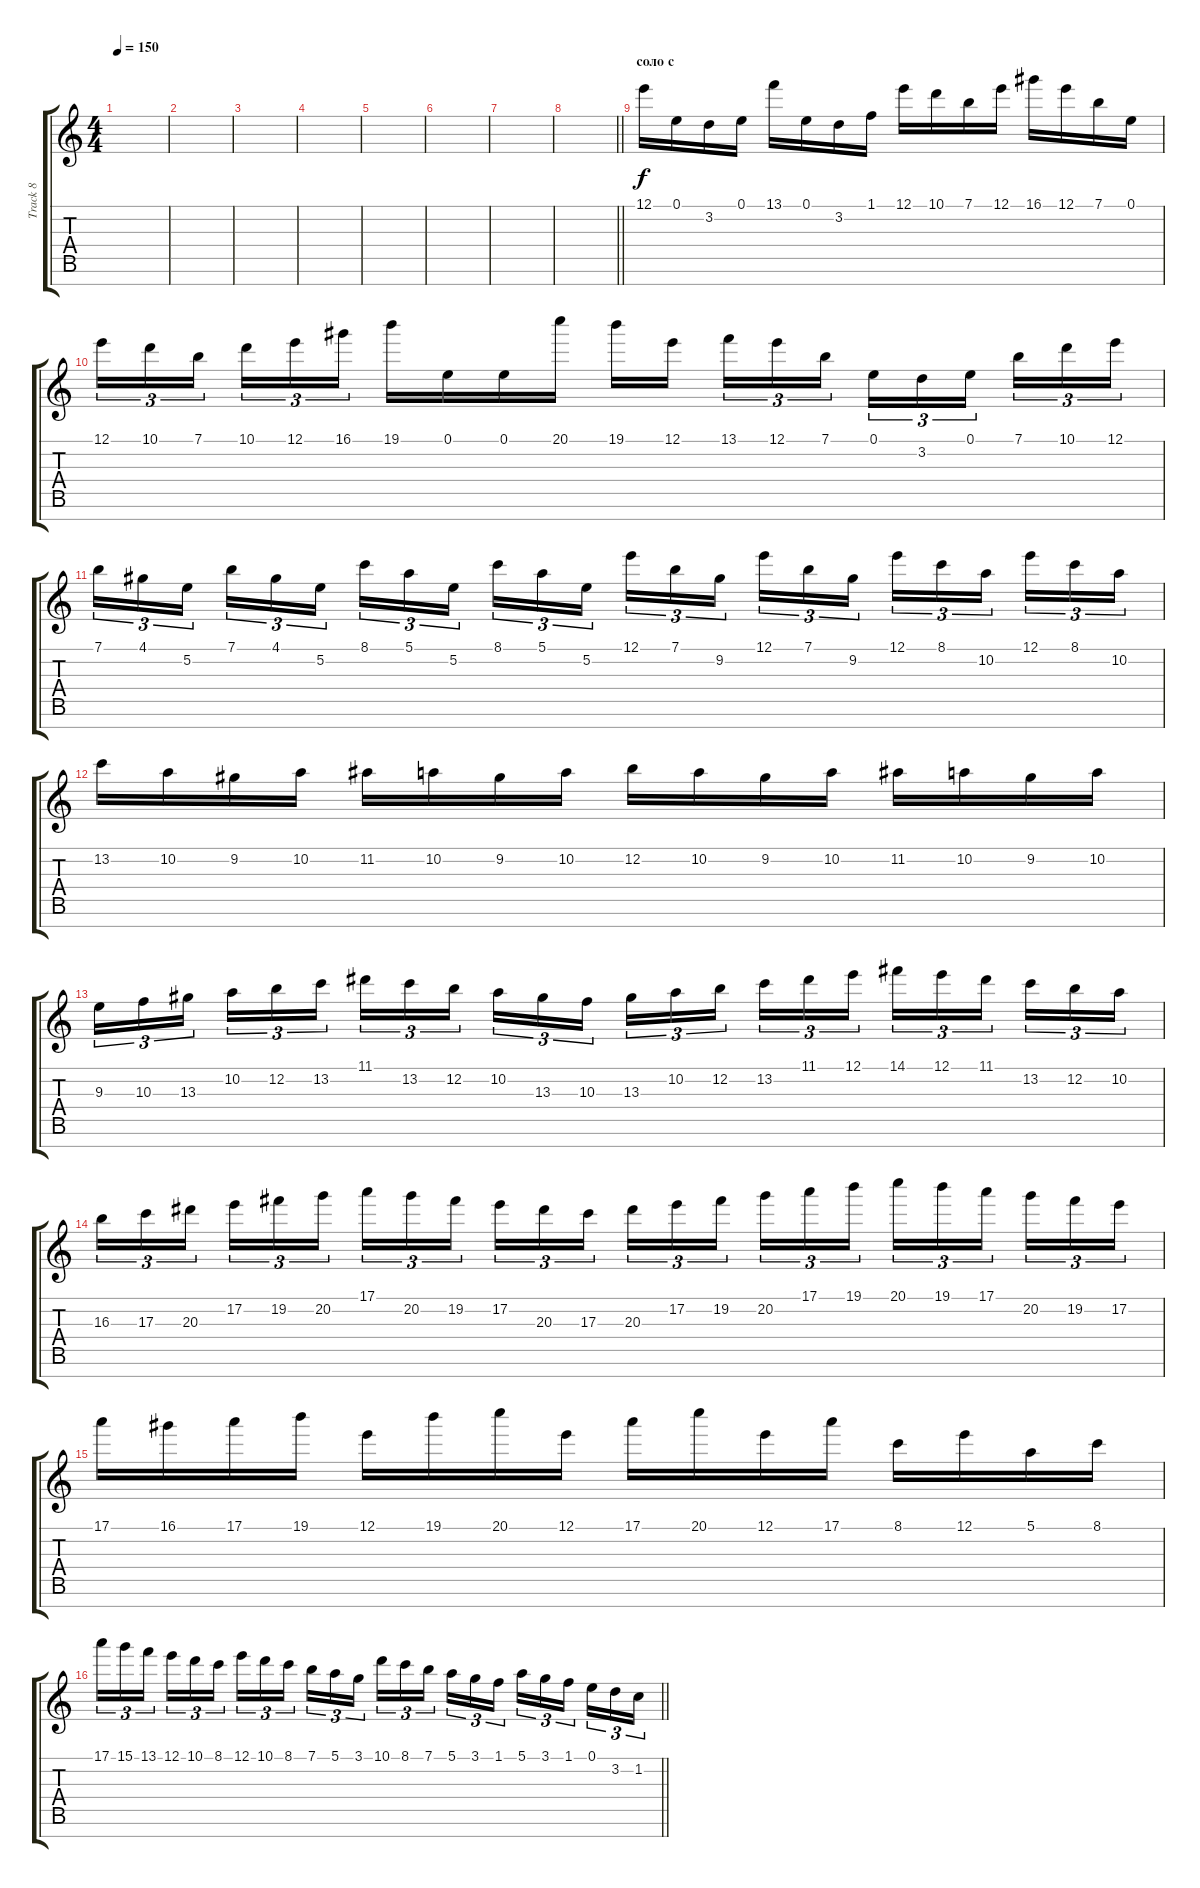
\track ("Track 8" "Track 8") {instrument overdrivenguitar}
\staff {score tabs}
\tuning (E4 B3 G3 D3 A2 E2 B1) {hide}
\ts (4 4)
\tempo 150
\clef g2
\ks c
|
|
|
|
|
|
|
\barLineRight lightlight
|
\section ("" "соло с")
12.1.16 0.1.16 3.2.16 0.1.16 13.1.16 0.1.16 3.2.16 1.1.16 12.1.16 10.1.16 7.1.16 12.1.16 16.1.16 12.1.16 7.1.16 0.1.16 |
12.1.16{tu (3 2)} 10.1.16{tu (3 2)} 7.1.16{tu (3 2) beam splitsecondary} 10.1.16{tu (3 2)} 12.1.16{tu (3 2)} 16.1.16{tu (3 2)} 19.1.16 0.1.16 0.1.16 20.1.16 19.1.16 12.1.16{beam splitsecondary} 13.1.16{tu (3 2)} 12.1.16{tu (3 2)} 7.1.16{tu (3 2)} 0.1.16{tu (3 2)} 3.2.16{tu (3 2)} 0.1.16{tu (3 2) beam splitsecondary} 7.1.16{tu (3 2)} 10.1.16{tu (3 2)} 12.1.16{tu (3 2)} |
7.1.16{tu (3 2)} 4.1.16{tu (3 2)} 5.2.16{tu (3 2) beam splitsecondary} 7.1.16{tu (3 2)} 4.1.16{tu (3 2)} 5.2.16{tu (3 2)} 8.1.16{tu (3 2)} 5.1.16{tu (3 2)} 5.2.16{tu (3 2) beam splitsecondary} 8.1.16{tu (3 2)} 5.1.16{tu (3 2)} 5.2.16{tu (3 2)} 12.1.16{tu (3 2)} 7.1.16{tu (3 2)} 9.2.16{tu (3 2) beam splitsecondary} 12.1.16{tu (3 2)} 7.1.16{tu (3 2)} 9.2.16{tu (3 2)} 12.1.16{tu (3 2)} 8.1.16{tu (3 2)} 10.2.16{tu (3 2) beam splitsecondary} 12.1.16{tu (3 2)} 8.1.16{tu (3 2)} 10.2.16{tu (3 2)} |
13.2.16 10.2.16 9.2.16 10.2.16 11.2.16 10.2.16 9.2.16 10.2.16 12.2.16 10.2.16 9.2.16 10.2.16 11.2.16 10.2.16 9.2.16 10.2.16 |
9.3.16{tu (3 2)} 10.3.16{tu (3 2)} 13.3.16{tu (3 2) beam splitsecondary} 10.2.16{tu (3 2)} 12.2.16{tu (3 2)} 13.2.16{tu (3 2)} 11.1.16{tu (3 2)} 13.2.16{tu (3 2)} 12.2.16{tu (3 2) beam splitsecondary} 10.2.16{tu (3 2)} 13.3.16{tu (3 2)} 10.3.16{tu (3 2)} 13.3.16{tu (3 2)} 10.2.16{tu (3 2)} 12.2.16{tu (3 2) beam splitsecondary} 13.2.16{tu (3 2)} 11.1.16{tu (3 2)} 12.1.16{tu (3 2)} 14.1.16{tu (3 2)} 12.1.16{tu (3 2)} 11.1.16{tu (3 2) beam splitsecondary} 13.2.16{tu (3 2)} 12.2.16{tu (3 2)} 10.2.16{tu (3 2)} |
16.3.16{tu (3 2)} 17.3.16{tu (3 2)} 20.3.16{tu (3 2) beam splitsecondary} 17.2.16{tu (3 2)} 19.2.16{tu (3 2)} 20.2.16{tu (3 2)} 17.1.16{tu (3 2)} 20.2.16{tu (3 2)} 19.2.16{tu (3 2) beam splitsecondary} 17.2.16{tu (3 2)} 20.3.16{tu (3 2)} 17.3.16{tu (3 2)} 20.3.16{tu (3 2)} 17.2.16{tu (3 2)} 19.2.16{tu (3 2) beam splitsecondary} 20.2.16{tu (3 2)} 17.1.16{tu (3 2)} 19.1.16{tu (3 2)} 20.1.16{tu (3 2)} 19.1.16{tu (3 2)} 17.1.16{tu (3 2) beam splitsecondary} 20.2.16{tu (3 2)} 19.2.16{tu (3 2)} 17.2.16{tu (3 2)} |
17.1.16 16.1.16 17.1.16 19.1.16 12.1.16 19.1.16 20.1.16 12.1.16 17.1.16 20.1.16 12.1.16 17.1.16 8.1.16 12.1.16 5.1.16 8.1.16 |
\barLineRight lightlight
17.1.16{tu (3 2)} 15.1.16{tu (3 2)} 13.1.16{tu (3 2) beam splitsecondary} 12.1.16{tu (3 2)} 10.1.16{tu (3 2)} 8.1.16{tu (3 2)} 12.1.16{tu (3 2)} 10.1.16{tu (3 2)} 8.1.16{tu (3 2) beam splitsecondary} 7.1.16{tu (3 2)} 5.1.16{tu (3 2)} 3.1.16{tu (3 2)} 10.1.16{tu (3 2)} 8.1.16{tu (3 2)} 7.1.16{tu (3 2) beam splitsecondary} 5.1.16{tu (3 2)} 3.1.16{tu (3 2)} 1.1.16{tu (3 2)} 5.1.16{tu (3 2)} 3.1.16{tu (3 2)} 1.1.16{tu (3 2) beam splitsecondary} 0.1.16{tu (3 2)} 3.2.16{tu (3 2)} 1.2.16{tu (3 2) volume 16 balance 0 instrument overdrivenguitar}
